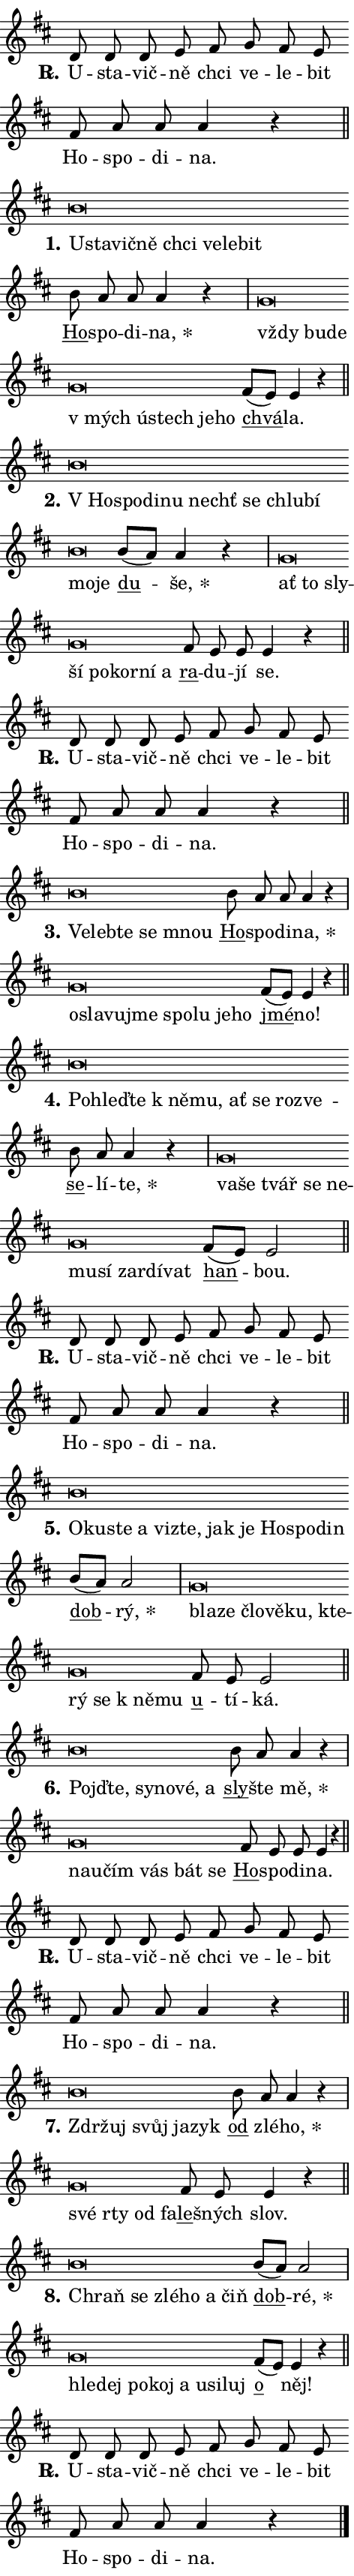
\version "2.24.0"
\header { tagline = "" }
\paper {
  indent = 0\cm
  top-margin = 0\cm
  right-margin = 0.13\cm % to fit lyric hyphens
  bottom-margin = 0\cm
  left-margin = 0\cm
  paper-width = 8\cm
  page-breaking = #ly:one-page-breaking
  system-system-spacing.basic-distance = #11
  score-system-spacing.basic-distance = #11
  ragged-last = ##f
}


%% Author: Thomas Morley
%% https://lists.gnu.org/archive/html/lilypond-user/2020-05/msg00002.html
#(define (line-position grob)
"Returns position of @var[grob} in current system:
   @code{'start}, if at first time-step
   @code{'end}, if at last time-step
   @code{'middle} otherwise
"
  (let* ((col (ly:item-get-column grob))
         (ln (ly:grob-object col 'left-neighbor))
         (rn (ly:grob-object col 'right-neighbor))
         (col-to-check-left (if (ly:grob? ln) ln col))
         (col-to-check-right (if (ly:grob? rn) rn col))
         (break-dir-left
           (and
             (ly:grob-property col-to-check-left 'non-musical #f)
             (ly:item-break-dir col-to-check-left)))
         (break-dir-right
           (and
             (ly:grob-property col-to-check-right 'non-musical #f)
             (ly:item-break-dir col-to-check-right))))
        (cond ((eqv? 1 break-dir-left) 'start)
              ((eqv? -1 break-dir-right) 'end)
              (else 'middle))))

#(define (tranparent-at-line-position vctor)
  (lambda (grob)
  "Relying on @code{line-position} select the relevant enry from @var{vctor}.
Used to determine transparency,"
    (case (line-position grob)
      ((end) (not (vector-ref vctor 0)))
      ((middle) (not (vector-ref vctor 1)))
      ((start) (not (vector-ref vctor 2))))))

noteHeadBreakVisibility =
#(define-music-function (break-visibility)(vector?)
"Makes @code{NoteHead}s transparent relying on @var{break-visibility}"
#{
  \override NoteHead.transparent =
    #(tranparent-at-line-position break-visibility)
#})

#(define delete-ledgers-for-transparent-note-heads
  (lambda (grob)
    "Reads whether a @code{NoteHead} is transparent.
If so this @code{NoteHead} is removed from @code{'note-heads} from
@var{grob}, which is supposed to be @code{LedgerLineSpanner}.
As a result ledgers are not printed for this @code{NoteHead}"
    (let* ((nhds-array (ly:grob-object grob 'note-heads))
           (nhds-list
             (if (ly:grob-array? nhds-array)
                 (ly:grob-array->list nhds-array)
                 '()))
           ;; Relies on the transparent-property being done before
           ;; Staff.LedgerLineSpanner.after-line-breaking is executed.
           ;; This is fragile ...
           (to-keep
             (remove
               (lambda (nhd)
                 (ly:grob-property nhd 'transparent #f))
               nhds-list)))
      ;; TODO find a better method to iterate over grob-arrays, similiar
      ;; to filter/remove etc for lists
      ;; For now rebuilt from scratch
      (set! (ly:grob-object grob 'note-heads)  '())
      (for-each
        (lambda (nhd)
          (ly:pointer-group-interface::add-grob grob 'note-heads nhd))
        to-keep))))

squashNotes = {
  \override NoteHead.X-extent = #'(-0.2 . 0.2)
  \override NoteHead.Y-extent = #'(-0.75 . 0)
  \override NoteHead.stencil =
    #(lambda (grob)
       (let ((pos (ly:grob-property grob 'staff-position)))
         (begin
           (if (< pos -7) (display "ERROR: Lower brevis then expected\n") (display ""))
           (if (<= pos -6) ly:text-interface::print ly:note-head::print))))
}
unSquashNotes = {
  \revert NoteHead.X-extent
  \revert NoteHead.Y-extent
  \revert NoteHead.stencil
}

hideNotes = \noteHeadBreakVisibility #begin-of-line-visible
unHideNotes = \noteHeadBreakVisibility #all-visible

% work-around for resetting accidentals
% https://lilypond.org/doc/v2.23/Documentation/notation/displaying-rhythms#unmetered-music
cadenzaMeasure = {
  \cadenzaOff
  \partial 1024 s1024
  \cadenzaOn
}

#(define-markup-command (accent layout props text) (markup?)
  "Underline accented syllable"
  (interpret-markup layout props
    #{\markup \override #'(offset . 4.3) \underline { #text }#}))

responsum = \markup \concat {
  "R" \hspace #-1.05 \path #0.1 #'((moveto 0 0.07) (lineto 0.9 0.8)) \hspace #0.05 "."
}

spaceSize = #0.6828661417322834 % exact space size for TeX Gyre Schola

\layout {
  \context {
    \Staff
    \remove "Time_signature_engraver"
    \override LedgerLineSpanner.after-line-breaking = #delete-ledgers-for-transparent-note-heads
  }
  \context {
    \Lyrics {
      \override LyricSpace.minimum-distance = \spaceSize
      \override LyricText.font-name = #"TeX Gyre Schola"
      \override LyricText.font-size = 1
      \override StanzaNumber.font-name = #"TeX Gyre Schola Bold"
      \override StanzaNumber.font-size = 1
    }
  }
  \context {
    \Score 
    \override NoteHead.text =
      #(lambda (grob) 
        (let ((pos (ly:grob-property grob 'staff-position)))
          #{\markup {
            \combine
              \halign #-0.55 \raise #(if (= pos -6) 0 0.5) \override #'(thickness . 2) \draw-line #'(3.2 . 0)
              \musicglyph "noteheads.sM1"
          }#}))
  }
}

% magnetic-lyrics.ily
%
%   written by
%     Jean Abou Samra <jean@abou-samra.fr>
%     Werner Lemberg <wl@gnu.org>
%
%   adapted by
%     Jiri Hon <jiri.hon@gmail.com>
%
% Version 2022-Apr-15

% https://www.mail-archive.com/lilypond-user@gnu.org/msg149350.html

#(define (Left_hyphen_pointer_engraver context)
   "Collect syllable-hyphen-syllable occurrences in lyrics and store
them in properties.  This engraver only looks to the left.  For
example, if the lyrics input is @code{foo -- bar}, it does the
following.

@itemize @bullet
@item
Set the @code{text} property of the @code{LyricHyphen} grob between
@q{foo} and @q{bar} to @code{foo}.

@item
Set the @code{left-hyphen} property of the @code{LyricText} grob with
text @q{foo} to the @code{LyricHyphen} grob between @q{foo} and
@q{bar}.
@end itemize

Use this auxiliary engraver in combination with the
@code{lyric-@/text::@/apply-@/magnetic-@/offset!} hook."
   (let ((hyphen #f)
         (text #f))
     (make-engraver
      (acknowledgers
       ((lyric-syllable-interface engraver grob source-engraver)
        (set! text grob)))
      (end-acknowledgers
       ((lyric-hyphen-interface engraver grob source-engraver)
        ;(when (not (grob::has-interface grob 'lyric-space-interface))
          (set! hyphen grob)));)
      ((stop-translation-timestep engraver)
       (when (and text hyphen)
         (ly:grob-set-object! text 'left-hyphen hyphen))
       (set! text #f)
       (set! hyphen #f)))))

#(define (lyric-text::apply-magnetic-offset! grob)
   "If the space between two syllables is less than the value in
property @code{LyricText@/.details@/.squash-threshold}, move the right
syllable to the left so that it gets concatenated with the left
syllable.

Use this function as a hook for
@code{LyricText@/.after-@/line-@/breaking} if the
@code{Left_@/hyphen_@/pointer_@/engraver} is active."
   (let ((hyphen (ly:grob-object grob 'left-hyphen #f)))
     (when hyphen
       (let ((left-text (ly:spanner-bound hyphen LEFT)))
         (when (grob::has-interface left-text 'lyric-syllable-interface)
           (let* ((common (ly:grob-common-refpoint grob left-text X))
                  (this-x-ext (ly:grob-extent grob common X))
                  (left-x-ext
                   (begin
                     ;; Trigger magnetism for left-text.
                     (ly:grob-property left-text 'after-line-breaking)
                     (ly:grob-extent left-text common X)))
                  ;; `delta` is the gap width between two syllables.
                  (delta (- (interval-start this-x-ext)
                            (interval-end left-x-ext)))
                  (details (ly:grob-property grob 'details))
                  (threshold (assoc-get 'squash-threshold details 0.2)))
             (when (< delta threshold)
               (let* (;; We have to manipulate the input text so that
                      ;; ligatures crossing syllable boundaries are not
                      ;; disabled.  For languages based on the Latin
                      ;; script this is essentially a beautification.
                      ;; However, for non-Western scripts it can be a
                      ;; necessity.
                      (lt (ly:grob-property left-text 'text))
                      (rt (ly:grob-property grob 'text))
                      (is-space (grob::has-interface hyphen 'lyric-space-interface))
                      (space (if is-space " " ""))
                      (extra-delta (if is-space spaceSize 0))
                      ;; Append new syllable.
                      (ltrt-space (if (and (string? lt) (string? rt))
                                (string-append lt space rt)
                                (make-concat-markup (list lt space rt))))
                      ;; Right-align `ltrt` to the right side.
                      (ltrt-space-markup (grob-interpret-markup
                               grob
                               (make-translate-markup
                                (cons (interval-length this-x-ext) 0)
                                (make-right-align-markup ltrt-space)))))
                 (begin
                   ;; Don't print `left-text`.
                   (ly:grob-set-property! left-text 'stencil #f)
                   ;; Set text and stencil (which holds all collected
                   ;; syllables so far) and shift it to the left.
                   (ly:grob-set-property! grob 'text ltrt-space)
                   (ly:grob-set-property! grob 'stencil ltrt-space-markup)
                   (ly:grob-translate-axis! grob (- (- delta extra-delta)) X))))))))))


#(define (lyric-hyphen::displace-bounds-first grob)
   ;; Make very sure this callback isn't triggered too early.
   (let ((left (ly:spanner-bound grob LEFT))
         (right (ly:spanner-bound grob RIGHT)))
     (ly:grob-property left 'after-line-breaking)
     (ly:grob-property right 'after-line-breaking)
     (ly:lyric-hyphen::print grob)))

squashThreshold = #0.4

\layout {
  \context {
    \Lyrics
    \consists #Left_hyphen_pointer_engraver
    \override LyricText.after-line-breaking =
      #lyric-text::apply-magnetic-offset!
    \override LyricHyphen.stencil = #lyric-hyphen::displace-bounds-first
    \override LyricText.details.squash-threshold = \squashThreshold
    \override LyricHyphen.minimum-distance = 0
    \override LyricHyphen.minimum-length = \squashThreshold
  }
}

squashText = \override LyricText.details.squash-threshold = 9999
unSquashText = \override LyricText.details.squash-threshold = \squashThreshold

leftText = \override LyricText.self-alignment-X = #LEFT
unLeftText = \revert LyricText.self-alignment-X

starOffset = #(lambda (grob) 
                (let ((x_offset (ly:self-alignment-interface::aligned-on-x-parent grob)))
                  (if (= x_offset 0) 0 (+ x_offset 1.2))))

star = #(define-music-function (syllable)(string?)
"Append star separator at the end of a syllable"
#{
  \once \override LyricText.X-offset = #starOffset
  \lyricmode { \markup {
    #syllable
    \override #'((font-name . "TeX Gyre Schola Bold")) \hspace #0.2 \lower #0.65 \larger "*"
  } }
#})

starAccent = #(define-music-function (syllable)(string?)
"Append star separator at the end of a syllable and make accent"
#{
  \once \override LyricText.X-offset = #starOffset
  \lyricmode { \markup {
    \accent #syllable
    \override #'((font-name . "TeX Gyre Schola Bold")) \hspace #0.2 \lower #0.65 \larger "*"
  } }
#})

breath = #(define-music-function (syllable)(string?)
"Append breathing indicator at the end of a syllable"
#{
  \lyricmode { \markup { #syllable "+" } }
#})

optionalBreath = #(define-music-function (syllable)(string?)
"Append optional breathing indicator at the end of a syllable"
#{
  \lyricmode { \markup { #syllable "(+)" } }
#})


\score {
    <<
        \new Voice = "melody" { \cadenzaOn \key d \major \relative { d'8 d d e fis \bar "" g fis e \bar "" fis a a a4 r \cadenzaMeasure \bar "||" \break } }
        \new Lyrics \lyricsto "melody" { \lyricmode { \set stanza = \responsum
U -- sta -- vič -- ně chci ve -- le -- bit Ho -- spo -- di -- na. } }
    >>
    \layout {}
}

\score {
    <<
        \new Voice = "melody" { \cadenzaOn \key d \major \relative { \squashNotes b'\breve*1/16 \hideNotes \breve*1/16 \bar "" \breve*1/16 \bar "" \breve*1/16 \bar "" \breve*1/16 \bar "" \breve*1/16 \bar "" \breve*1/16 \breve*1/16 \bar "" \unHideNotes \unSquashNotes \bar "" b8 a a a4 r \cadenzaMeasure \bar "|" \squashNotes g\breve*1/16 \hideNotes \breve*1/16 \bar "" \breve*1/16 \bar "" \breve*1/16 \bar "" \breve*1/16 \bar "" \breve*1/16 \bar "" \breve*1/16 \breve*1/16 \bar "" \unHideNotes \unSquashNotes \bar "" fis8[( e)] e4 r \cadenzaMeasure \bar "||" \break } }
        \new Lyrics \lyricsto "melody" { \lyricmode { \set stanza = "1."
\leftText U -- \squashText sta -- vič -- ně chci ve -- le -- bit \unLeftText \unSquashText \markup \accent Ho -- spo -- di -- \star na, \leftText vždy \squashText bu -- de "v mých" ú -- stech je -- ho \unLeftText \unSquashText \markup \accent chvá -- la. } }
    >>
    \layout {}
}

\score {
    <<
        \new Voice = "melody" { \cadenzaOn \key d \major \relative { \squashNotes b'\breve*1/16 \hideNotes \breve*1/16 \bar "" \breve*1/16 \bar "" \breve*1/16 \bar "" \breve*1/16 \bar "" \breve*1/16 \bar "" \breve*1/16 \bar "" \breve*1/16 \bar "" \breve*1/16 \breve*1/16 \bar "" \unHideNotes \unSquashNotes \bar "" b8[( a)] a4 r \cadenzaMeasure \bar "|" \squashNotes g\breve*1/16 \hideNotes \breve*1/16 \bar "" \breve*1/16 \bar "" \breve*1/16 \bar "" \breve*1/16 \bar "" \breve*1/16 \bar "" \breve*1/16 \breve*1/16 \bar "" \unHideNotes \unSquashNotes \bar "" fis8 e e e4 r \cadenzaMeasure \bar "||" \break } }
        \new Lyrics \lyricsto "melody" { \lyricmode { \set stanza = "2."
\leftText "V Ho" -- \squashText spo -- di -- nu nechť se chlu -- bí mo -- je \unLeftText \unSquashText \markup \accent du -- \star še, \leftText ať \squashText to sly -- ší po -- kor -- ní a \unLeftText \unSquashText \markup \accent ra -- du -- jí se. } }
    >>
    \layout {}
}

\score {
    <<
        \new Voice = "melody" { \cadenzaOn \key d \major \relative { d'8 d d e fis \bar "" g fis e \bar "" fis a a a4 r \cadenzaMeasure \bar "||" \break } }
        \new Lyrics \lyricsto "melody" { \lyricmode { \set stanza = \responsum
U -- sta -- vič -- ně chci ve -- le -- bit Ho -- spo -- di -- na. } }
    >>
    \layout {}
}

\score {
    <<
        \new Voice = "melody" { \cadenzaOn \key d \major \relative { \squashNotes b'\breve*1/16 \hideNotes \breve*1/16 \bar "" \breve*1/16 \bar "" \breve*1/16 \breve*1/16 \bar "" \unHideNotes \unSquashNotes \bar "" b8 a a a4 r \cadenzaMeasure \bar "|" \squashNotes g\breve*1/16 \hideNotes \breve*1/16 \bar "" \breve*1/16 \bar "" \breve*1/16 \bar "" \breve*1/16 \bar "" \breve*1/16 \bar "" \breve*1/16 \breve*1/16 \bar "" \unHideNotes \unSquashNotes \bar "" fis8[( e)] e4 r \cadenzaMeasure \bar "||" \break } }
        \new Lyrics \lyricsto "melody" { \lyricmode { \set stanza = "3."
\leftText Ve -- \squashText leb -- te se mnou \unLeftText \unSquashText \markup \accent Ho -- spo -- di -- \star na, \leftText o -- \squashText sla -- vu -- jme spo -- lu je -- ho \unLeftText \unSquashText \markup \accent jmé -- no! } }
    >>
    \layout {}
}

\score {
    <<
        \new Voice = "melody" { \cadenzaOn \key d \major \relative { \squashNotes b'\breve*1/16 \hideNotes \breve*1/16 \bar "" \breve*1/16 \bar "" \breve*1/16 \bar "" \breve*1/16 \bar "" \breve*1/16 \bar "" \breve*1/16 \bar "" \breve*1/16 \breve*1/16 \bar "" \unHideNotes \unSquashNotes \bar "" b8 a a4 r \cadenzaMeasure \bar "|" \squashNotes g\breve*1/16 \hideNotes \breve*1/16 \bar "" \breve*1/16 \bar "" \breve*1/16 \bar "" \breve*1/16 \bar "" \breve*1/16 \bar "" \breve*1/16 \bar "" \breve*1/16 \bar "" \breve*1/16 \breve*1/16 \bar "" \unHideNotes \unSquashNotes \bar "" fis8[( e)] e2 \cadenzaMeasure \bar "||" \break } }
        \new Lyrics \lyricsto "melody" { \lyricmode { \set stanza = "4."
\leftText Po -- \squashText hleď -- te "k ně" -- mu, ať se roz -- ve -- \unLeftText \unSquashText \markup \accent se -- lí -- \star te, \leftText va -- \squashText še tvář se ne -- mu -- sí za -- rdí -- vat \unLeftText \unSquashText \markup \accent han -- bou. } }
    >>
    \layout {}
}

\score {
    <<
        \new Voice = "melody" { \cadenzaOn \key d \major \relative { d'8 d d e fis \bar "" g fis e \bar "" fis a a a4 r \cadenzaMeasure \bar "||" \break } }
        \new Lyrics \lyricsto "melody" { \lyricmode { \set stanza = \responsum
U -- sta -- vič -- ně chci ve -- le -- bit Ho -- spo -- di -- na. } }
    >>
    \layout {}
}

\score {
    <<
        \new Voice = "melody" { \cadenzaOn \key d \major \relative { \squashNotes b'\breve*1/16 \hideNotes \breve*1/16 \bar "" \breve*1/16 \bar "" \breve*1/16 \bar "" \breve*1/16 \bar "" \breve*1/16 \bar "" \breve*1/16 \bar "" \breve*1/16 \bar "" \breve*1/16 \bar "" \breve*1/16 \breve*1/16 \bar "" \unHideNotes \unSquashNotes \bar "" b8[( a)] a2 \cadenzaMeasure \bar "|" \squashNotes g\breve*1/16 \hideNotes \breve*1/16 \bar "" \breve*1/16 \bar "" \breve*1/16 \bar "" \breve*1/16 \bar "" \breve*1/16 \bar "" \breve*1/16 \bar "" \breve*1/16 \bar "" \breve*1/16 \breve*1/16 \bar "" \unHideNotes \unSquashNotes \bar "" fis8 e e2 \cadenzaMeasure \bar "||" \break } }
        \new Lyrics \lyricsto "melody" { \lyricmode { \set stanza = "5."
\leftText O -- \squashText ku -- ste a vi -- zte, jak je Ho -- spo -- din \unLeftText \unSquashText \markup \accent dob -- \star rý, \leftText bla -- \squashText ze člo -- vě -- ku, kte -- rý se "k ně" -- mu \unLeftText \unSquashText \markup \accent u -- tí -- ká. } }
    >>
    \layout {}
}

\score {
    <<
        \new Voice = "melody" { \cadenzaOn \key d \major \relative { \squashNotes b'\breve*1/16 \hideNotes \breve*1/16 \bar "" \breve*1/16 \bar "" \breve*1/16 \bar "" \breve*1/16 \breve*1/16 \bar "" \unHideNotes \unSquashNotes \bar "" b8 a a4 r \cadenzaMeasure \bar "|" \squashNotes g\breve*1/16 \hideNotes \breve*1/16 \bar "" \breve*1/16 \bar "" \breve*1/16 \bar "" \breve*1/16 \breve*1/16 \bar "" \unHideNotes \unSquashNotes \bar "" fis8 e e e4 r \cadenzaMeasure \bar "||" \break } }
        \new Lyrics \lyricsto "melody" { \lyricmode { \set stanza = "6."
\leftText Pojď -- \squashText te, sy -- no -- vé, a \unLeftText \unSquashText \markup \accent sly -- šte \star mě, \leftText na -- \squashText u -- čím vás bát se \unLeftText \unSquashText \markup \accent Ho -- spo -- di -- na. } }
    >>
    \layout {}
}

\score {
    <<
        \new Voice = "melody" { \cadenzaOn \key d \major \relative { d'8 d d e fis \bar "" g fis e \bar "" fis a a a4 r \cadenzaMeasure \bar "||" \break } }
        \new Lyrics \lyricsto "melody" { \lyricmode { \set stanza = \responsum
U -- sta -- vič -- ně chci ve -- le -- bit Ho -- spo -- di -- na. } }
    >>
    \layout {}
}

\score {
    <<
        \new Voice = "melody" { \cadenzaOn \key d \major \relative { \squashNotes b'\breve*1/16 \hideNotes \breve*1/16 \bar "" \breve*1/16 \bar "" \breve*1/16 \breve*1/16 \bar "" \unHideNotes \unSquashNotes \bar "" b8 a a4 r \cadenzaMeasure \bar "|" \squashNotes g\breve*1/16 \hideNotes \breve*1/16 \bar "" \breve*1/16 \breve*1/16 \bar "" \unHideNotes \unSquashNotes \bar "" fis8 e e4 r \cadenzaMeasure \bar "||" \break } }
        \new Lyrics \lyricsto "melody" { \lyricmode { \set stanza = "7."
\leftText Zdr -- \squashText žuj svůj ja -- zyk \unLeftText \unSquashText \markup \accent od zlé -- \star ho, \leftText své \squashText rty od fa -- \unLeftText \unSquashText \markup \accent le -- šných slov. } }
    >>
    \layout {}
}

\score {
    <<
        \new Voice = "melody" { \cadenzaOn \key d \major \relative { \squashNotes b'\breve*1/16 \hideNotes \breve*1/16 \bar "" \breve*1/16 \bar "" \breve*1/16 \bar "" \breve*1/16 \breve*1/16 \bar "" \unHideNotes \unSquashNotes \bar "" b8[( a)] a2 \cadenzaMeasure \bar "|" \squashNotes g\breve*1/16 \hideNotes \breve*1/16 \bar "" \breve*1/16 \bar "" \breve*1/16 \bar "" \breve*1/16 \bar "" \breve*1/16 \bar "" \breve*1/16 \breve*1/16 \bar "" \unHideNotes \unSquashNotes \bar "" fis8[( e)] e4 r \cadenzaMeasure \bar "||" \break } }
        \new Lyrics \lyricsto "melody" { \lyricmode { \set stanza = "8."
\leftText Chraň \squashText se zlé -- ho a čiň \unLeftText \unSquashText \markup \accent dob -- \star ré, \leftText hle -- \squashText dej po -- koj a u -- si -- luj \unLeftText \unSquashText \markup \accent o něj! } }
    >>
    \layout {}
}

\score {
    <<
        \new Voice = "melody" { \cadenzaOn \key d \major \relative { d'8 d d e fis \bar "" g fis e \bar "" fis a a a4 r \cadenzaMeasure \bar "||" \break } \bar "|." }
        \new Lyrics \lyricsto "melody" { \lyricmode { \set stanza = \responsum
U -- sta -- vič -- ně chci ve -- le -- bit Ho -- spo -- di -- na. } }
    >>
    \layout {}
}
